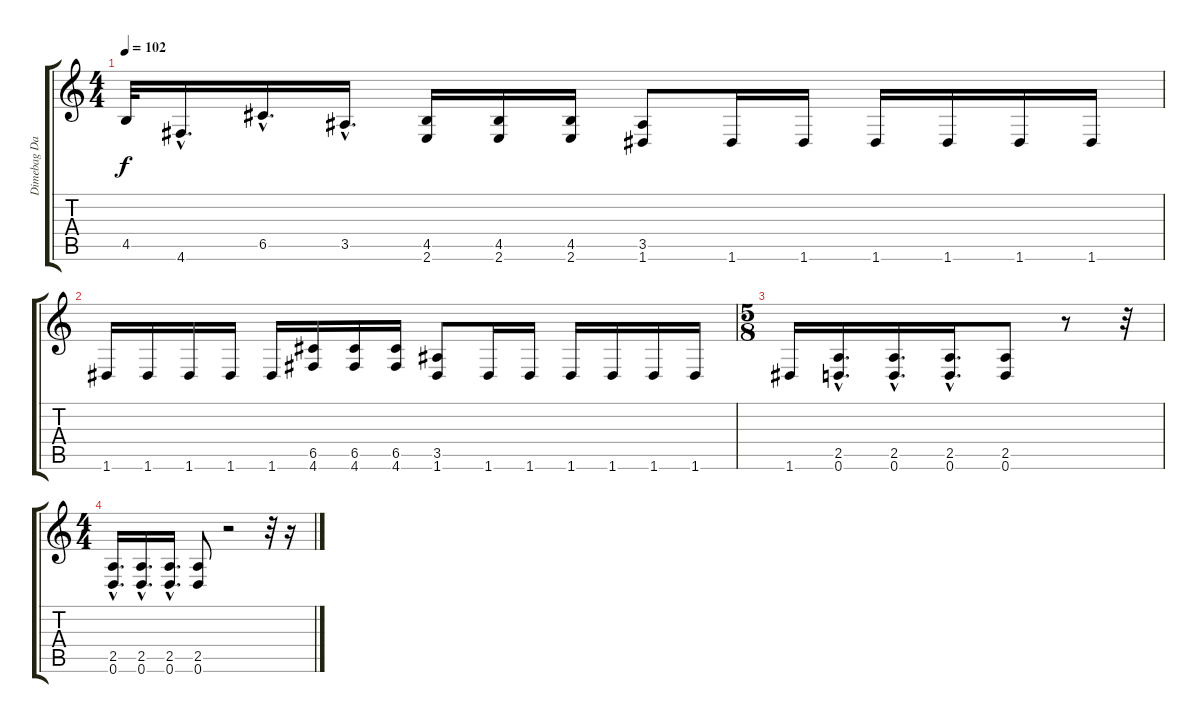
\track ("Dimebag Darrell" "Dimebag Da") {instrument distortionguitar}
\staff {score tabs}
\tuning (D4 A3 F3 C3 G2 D2) {hide}
\ts (4 4)
\tempo 102
\clef g2
\ks c
4.5{t}.32{dy f} 4.6{hac}.16{d} 6.5{hac}.16{d} 3.5{hac}.16{d} (4.5 2.6).16 (4.5 2.6).16 (4.5 2.6).16 (3.5 1.6).8 1.6.16 1.6.16 1.6.16 1.6.16 1.6.16 1.6.16 |
1.6.16 1.6.16 1.6.16 1.6.16 1.6.16 (6.5 4.6).16 (6.5 4.6).16 (6.5 4.6).16 (3.5 1.6).8 1.6.16 1.6.16 1.6.16 1.6.16 1.6.16 1.6.16 |
\ts (5 8)
1.6.16 (2.5{hac} 0.6{hac}).16{d} (2.5{hac} 0.6{hac}).16{d} (2.5{hac} 0.6{hac}).16{d} (2.5 0.6).8 r.8 r.32 |
\ts (4 4)
(2.5{hac} 0.6{hac}).16{d} (2.5{hac} 0.6{hac}).16{d} (2.5{hac} 0.6{hac}).16{d} (2.5 0.6).8 r.2 r.32 r.16
